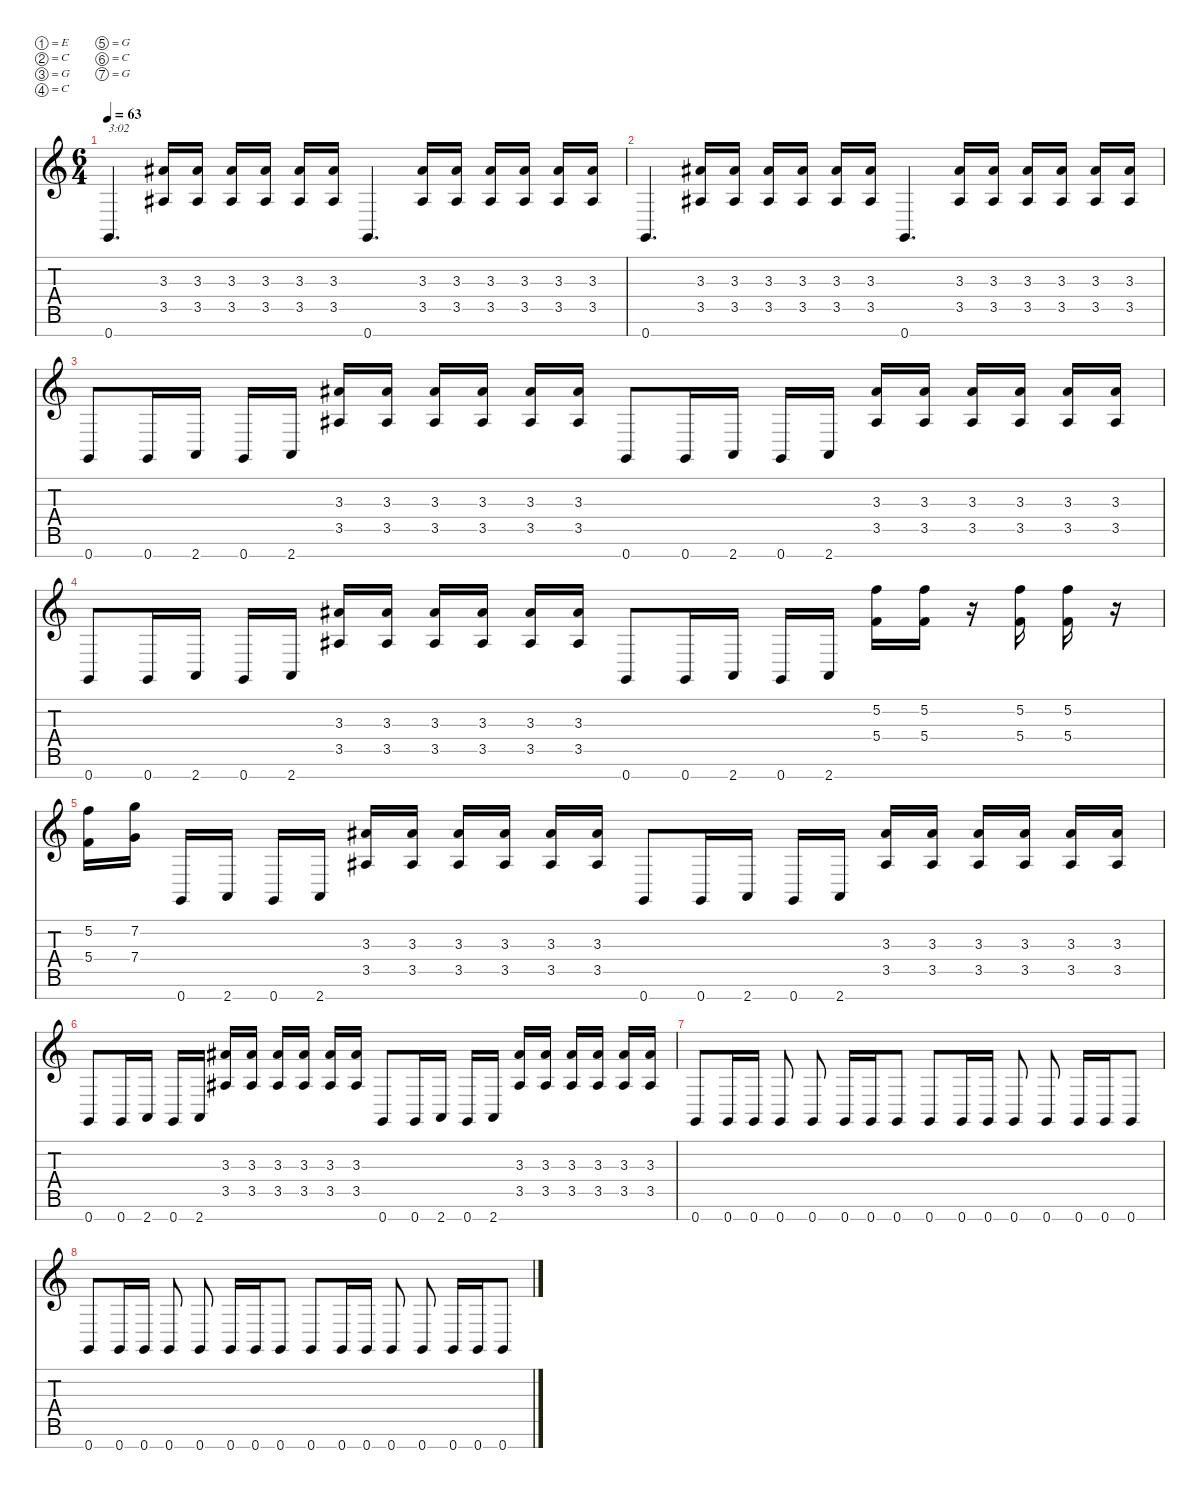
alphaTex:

\defaultSystemsLayout 4
\hideDynamics
\bracketExtendMode nobrackets
\singleTrackTrackNamePolicy hidden
\multiTrackTrackNamePolicy hidden
\otherSystemsTrackNameOrientation horizontal
\track ("Guitar 1" "dist.guit.") {defaultSystemsLayout 4 mute instrument distortionguitar}
\staff {score tabs}
\tuning (E4 C4 G3 C3 G2 C2 G1)
\ts (6 4)
\tempo 63
\clef g2
\ks c
0.7.4{d txt "3:02" dy f beam Up} (3.3{acc #} 3.5{acc #}).16{beam Up} (3.3{acc #} 3.5{acc #}).16{beam Up beam split} (3.3{acc #} 3.5{acc #}).16{beam Up} (3.3{acc #} 3.5{acc #}).16{beam Up beam split} (3.3{acc #} 3.5{acc #}).16{beam Up} (3.3{acc #} 3.5{acc #}).16{beam Up} 0.7.4{d beam Up} (3.3{acc #} 3.5{acc #}).16{beam Up} (3.3{acc #} 3.5{acc #}).16{beam Up beam split} (3.3{acc #} 3.5{acc #}).16{beam Up} (3.3{acc #} 3.5{acc #}).16{beam Up beam split} (3.3{acc #} 3.5{acc #}).16{beam Up} (3.3{acc #} 3.5{acc #}).16{beam Up} |
0.7.4{d beam Up} (3.3{acc #} 3.5{acc #}).16{beam Up} (3.3{acc #} 3.5{acc #}).16{beam Up beam split} (3.3{acc #} 3.5{acc #}).16{beam Up} (3.3{acc #} 3.5{acc #}).16{beam Up beam split} (3.3{acc #} 3.5{acc #}).16{beam Up} (3.3{acc #} 3.5{acc #}).16{beam Up} 0.7.4{d beam Up} (3.3{acc #} 3.5{acc #}).16{beam Up} (3.3{acc #} 3.5{acc #}).16{beam Up beam split} (3.3{acc #} 3.5{acc #}).16{beam Up} (3.3{acc #} 3.5{acc #}).16{beam Up beam split} (3.3{acc #} 3.5{acc #}).16{beam Up} (3.3{acc #} 3.5{acc #}).16{beam Up} |
0.7.8{beam Up} 0.7.16{beam Up} 2.7.16{beam Up} 0.7.16{beam Up} 2.7.16{beam Up beam split} (3.3{acc #} 3.5{acc #}).16{beam Up} (3.3{acc #} 3.5{acc #}).16{beam Up beam split} (3.3{acc #} 3.5{acc #}).16{beam Up} (3.3{acc #} 3.5{acc #}).16{beam Up beam split} (3.3{acc #} 3.5{acc #}).16{beam Up} (3.3{acc #} 3.5{acc #}).16{beam Up} 0.7.8{beam Up} 0.7.16{beam Up} 2.7.16{beam Up} 0.7.16{beam Up} 2.7.16{beam Up beam split} (3.3{acc #} 3.5{acc #}).16{beam Up} (3.3{acc #} 3.5{acc #}).16{beam Up beam split} (3.3{acc #} 3.5{acc #}).16{beam Up} (3.3{acc #} 3.5{acc #}).16{beam Up beam split} (3.3{acc #} 3.5{acc #}).16{beam Up} (3.3{acc #} 3.5{acc #}).16{beam Up} |
0.7.8{beam Up} 0.7.16{beam Up} 2.7.16{beam Up} 0.7.16{beam Up} 2.7.16{beam Up beam split} (3.3{acc #} 3.5{acc #}).16{beam Up} (3.3{acc #} 3.5{acc #}).16{beam Up beam split} (3.3{acc #} 3.5{acc #}).16{beam Up} (3.3{acc #} 3.5{acc #}).16{beam Up beam split} (3.3{acc #} 3.5{acc #}).16{beam Up} (3.3{acc #} 3.5{acc #}).16{beam Up} 0.7.8{beam Up} 0.7.16{beam Up} 2.7.16{beam Up} 0.7.16{beam Up} 2.7.16{beam Up beam split} (5.2 5.4).16{beam Down} (5.2 5.4).16{beam Down beam split} r.16{beam Down} (5.2 5.4).16{beam Down beam split} (5.2 5.4).16{beam Down} r.16{beam Down} |
(5.2 5.4).16{beam Down} (7.2 7.4).16{beam Down beam split} 0.7.16{beam Up} 2.7.16{beam Up} 0.7.16{beam Up} 2.7.16{beam Up beam split} (3.3{acc #} 3.5{acc #}).16{beam Up} (3.3{acc #} 3.5{acc #}).16{beam Up beam split} (3.3{acc #} 3.5{acc #}).16{beam Up} (3.3{acc #} 3.5{acc #}).16{beam Up beam split} (3.3{acc #} 3.5{acc #}).16{beam Up} (3.3{acc #} 3.5{acc #}).16{beam Up} 0.7.8{beam Up} 0.7.16{beam Up} 2.7.16{beam Up} 0.7.16{beam Up} 2.7.16{beam Up beam split} (3.3{acc #} 3.5{acc #}).16{beam Up} (3.3{acc #} 3.5{acc #}).16{beam Up beam split} (3.3{acc #} 3.5{acc #}).16{beam Up} (3.3{acc #} 3.5{acc #}).16{beam Up beam split} (3.3{acc #} 3.5{acc #}).16{beam Up} (3.3{acc #} 3.5{acc #}).16{beam Up} |
0.7.8{beam Up} 0.7.16{beam Up} 2.7.16{beam Up} 0.7.16{beam Up} 2.7.16{beam Up beam split} (3.3{acc #} 3.5{acc #}).16{beam Up} (3.3{acc #} 3.5{acc #}).16{beam Up beam split} (3.3{acc #} 3.5{acc #}).16{beam Up} (3.3{acc #} 3.5{acc #}).16{beam Up beam split} (3.3{acc #} 3.5{acc #}).16{beam Up} (3.3{acc #} 3.5{acc #}).16{beam Up} 0.7.8{beam Up} 0.7.16{beam Up} 2.7.16{beam Up} 0.7.16{beam Up} 2.7.16{beam Up beam split} (3.3{acc #} 3.5{acc #}).16{beam Up} (3.3{acc #} 3.5{acc #}).16{beam Up beam split} (3.3{acc #} 3.5{acc #}).16{beam Up} (3.3{acc #} 3.5{acc #}).16{beam Up beam split} (3.3{acc #} 3.5{acc #}).16{beam Up} (3.3{acc #} 3.5{acc #}).16{beam Up} |
0.7.8{beam Up} 0.7.16{beam Up} 0.7.16{beam Up} 0.7.8{beam Up beam split} 0.7.8{beam Up} 0.7.16{beam Up} 0.7.16{beam Up} 0.7.8{beam Up} 0.7.8{beam Up} 0.7.16{beam Up} 0.7.16{beam Up} 0.7.8{beam Up beam split} 0.7.8{beam Up} 0.7.16{beam Up} 0.7.16{beam Up} 0.7.8{beam Up} |
0.7.8{beam Up} 0.7.16{beam Up} 0.7.16{beam Up} 0.7.8{beam Up beam split} 0.7.8{beam Up} 0.7.16{beam Up} 0.7.16{beam Up} 0.7.8{beam Up} 0.7.8{beam Up} 0.7.16{beam Up} 0.7.16{beam Up} 0.7.8{beam Up beam split} 0.7.8{beam Up} 0.7.16{beam Up} 0.7.16{beam Up} 0.7.8{beam Up}
